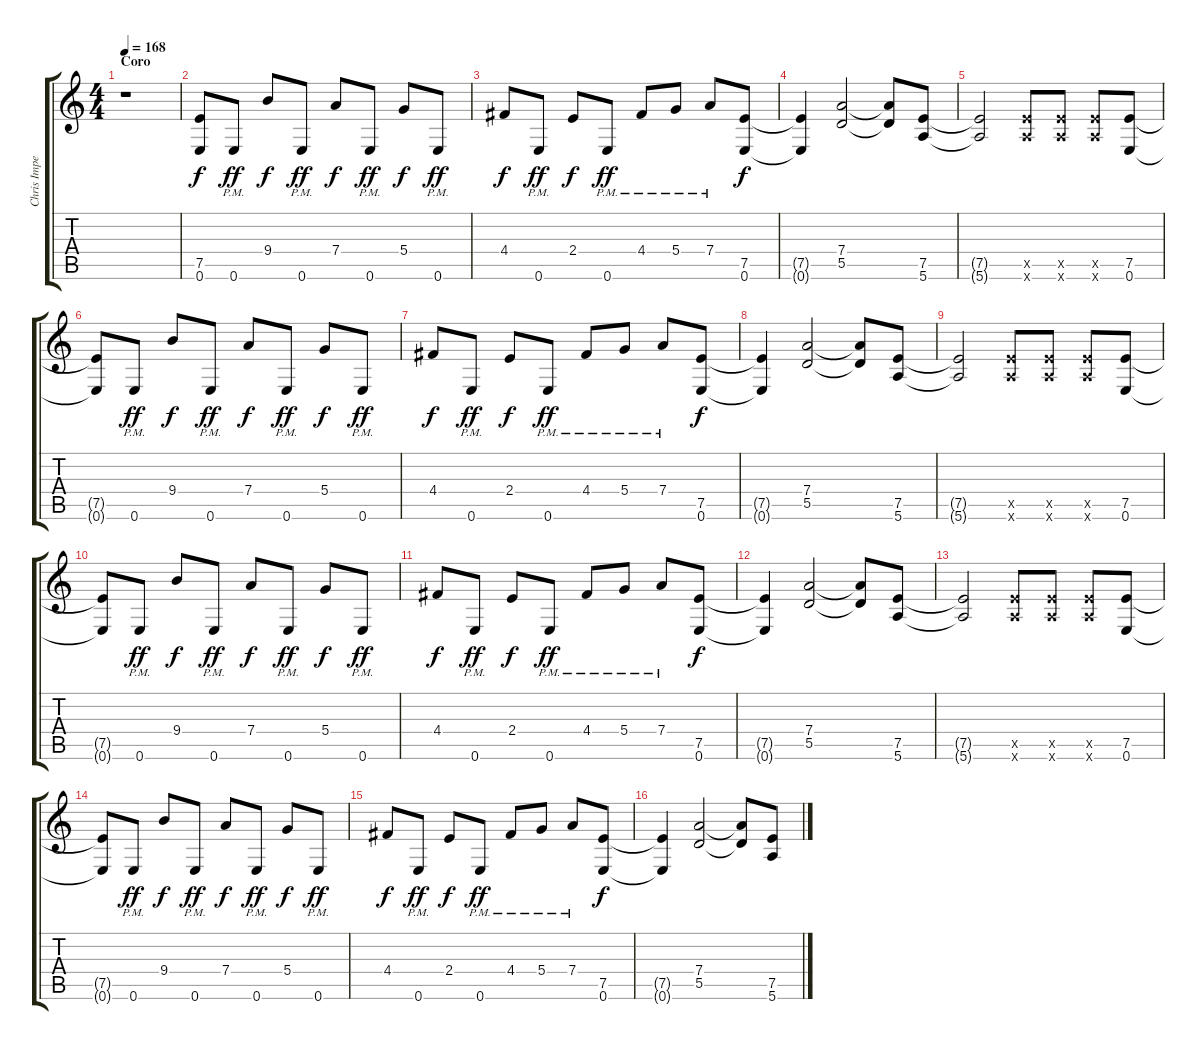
\track ("Chris Impellitteri" "Chris Impe") {instrument overdrivenguitar}
\staff {score tabs}
\tuning (E4 B3 G3 D3 A2 E2) {hide}
\ts (4 4)
\section ("" "Coro")
\tempo 168
\clef g2
\ks c
r.1{dy f} |
(7.5 0.6).8 0.6{pm}.8{dy ff} 9.4.8{dy f} 0.6{pm}.8{dy ff} 7.4.8{dy f} 0.6{pm}.8{dy ff} 5.4.8{dy f} 0.6{pm}.8{dy ff} |
4.4.8{dy f} 0.6{pm}.8{dy ff} 2.4.8{dy f} 0.6{pm}.8{dy ff} 4.4{pm}.8 5.4{pm}.8 7.4{pm}.8 (7.5 0.6).8{dy f} |
(7.5{t} 0.6{t}).4 (7.4 5.5).2 (7.4{t} 5.5{t}).8 (7.5 5.6).8 |
(7.5{t} 5.6{t}).2 (7.5{x} 5.6{x}).8 (7.5{x} 5.6{x}).8 (7.5{x} 5.6{x}).8 (7.5 0.6).8 |
(7.5{t} 0.6{t}).8 0.6{pm}.8{dy ff} 9.4.8{dy f} 0.6{pm}.8{dy ff} 7.4.8{dy f} 0.6{pm}.8{dy ff} 5.4.8{dy f} 0.6{pm}.8{dy ff} |
4.4.8{dy f} 0.6{pm}.8{dy ff} 2.4.8{dy f} 0.6{pm}.8{dy ff} 4.4{pm}.8 5.4{pm}.8 7.4{pm}.8 (7.5 0.6).8{dy f} |
(7.5{t} 0.6{t}).4 (7.4 5.5).2 (7.4{t} 5.5{t}).8 (7.5 5.6).8 |
(7.5{t} 5.6{t}).2 (7.5{x} 5.6{x}).8 (7.5{x} 5.6{x}).8 (7.5{x} 5.6{x}).8 (7.5 0.6).8 |
(7.5{t} 0.6{t}).8 0.6{pm}.8{dy ff} 9.4.8{dy f} 0.6{pm}.8{dy ff} 7.4.8{dy f} 0.6{pm}.8{dy ff} 5.4.8{dy f} 0.6{pm}.8{dy ff} |
4.4.8{dy f} 0.6{pm}.8{dy ff} 2.4.8{dy f} 0.6{pm}.8{dy ff} 4.4{pm}.8 5.4{pm}.8 7.4{pm}.8 (7.5 0.6).8{dy f} |
(7.5{t} 0.6{t}).4 (7.4 5.5).2 (7.4{t} 5.5{t}).8 (7.5 5.6).8 |
(7.5{t} 5.6{t}).2 (7.5{x} 5.6{x}).8 (7.5{x} 5.6{x}).8 (7.5{x} 5.6{x}).8 (7.5 0.6).8 |
(7.5{t} 0.6{t}).8 0.6{pm}.8{dy ff} 9.4.8{dy f} 0.6{pm}.8{dy ff} 7.4.8{dy f} 0.6{pm}.8{dy ff} 5.4.8{dy f} 0.6{pm}.8{dy ff} |
4.4.8{dy f} 0.6{pm}.8{dy ff} 2.4.8{dy f} 0.6{pm}.8{dy ff} 4.4{pm}.8 5.4{pm}.8 7.4{pm}.8 (7.5 0.6).8{dy f} |
(7.5{t} 0.6{t}).4 (7.4 5.5).2 (7.4{t} 5.5{t}).8 (7.5 5.6).8
